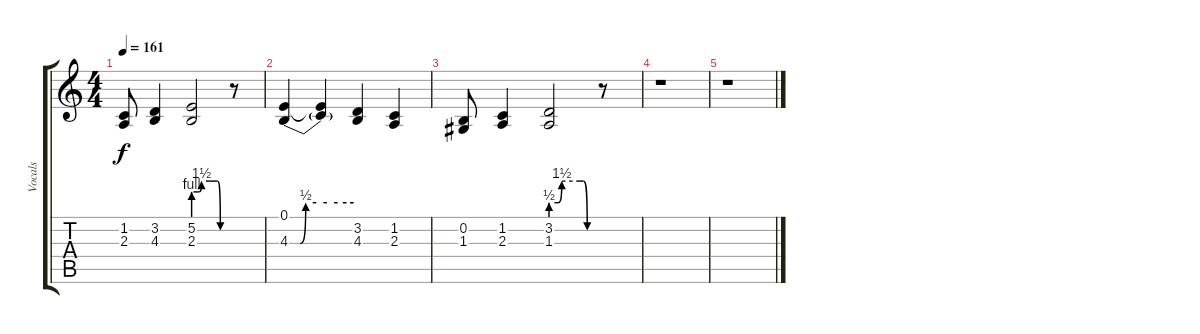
\track ("Vocals" "Vocals") {instrument lead1square}
\staff {score tabs}
\tuning (E4 B3 G3 D3 A2 E2) {hide}
\ts (4 4)
\tempo 161
\clef g2
\ks c
(1.2 2.3).8{dy f} (3.2 4.3).4 (5.2 2.3{be (custom 0 4 10 4 15 6 30 6 40 6 45 6 50 0 60 0)}).2 r.8 |
(0.1 4.3{be (custom 0 0 10 0 15 2 25 2 35 2 45 2 60 2)}).4 (0.1{t} 4.3{t}).4 (3.2 4.3).4 (1.2 2.3).4 |
(0.2 1.3).8 (1.2 2.3).4 (3.2 1.3{be (custom 0 2 10 2 15 6 30 6 40 6 45 6 50 0 60 0)}).2 r.8 |
r.1 |
r.1
